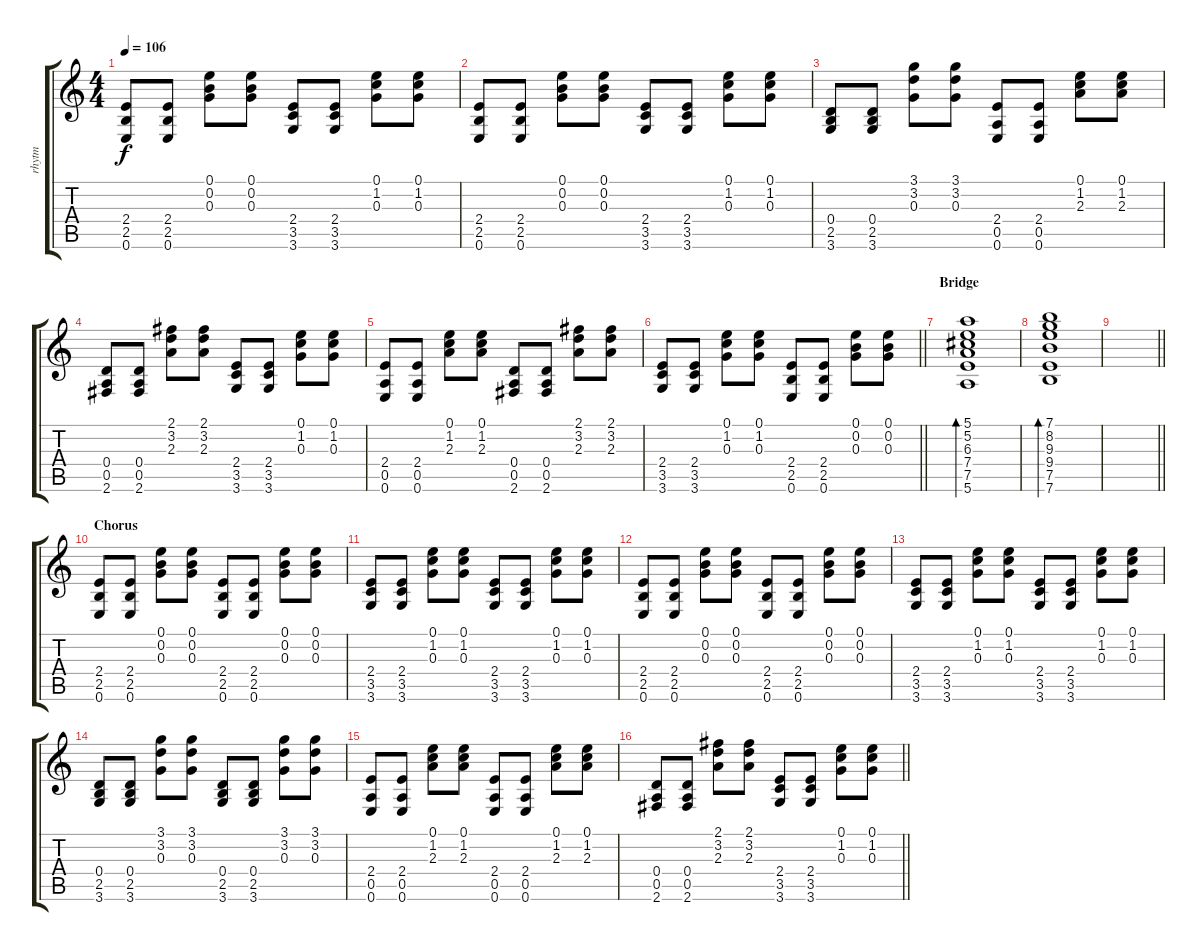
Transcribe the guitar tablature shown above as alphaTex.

\track ("rhytm" "rhytm") {instrument acousticguitarnylon}
\staff {score tabs}
\tuning (E4 B3 G3 D3 A2 E2) {hide}
\ts (4 4)
\tempo 106
\clef g2
\ks c
(2.4 2.5 0.6).8{dy f} (2.4 2.5 0.6).8 (0.1 0.2 0.3).8 (0.1 0.2 0.3).8 (2.4 3.5 3.6).8 (2.4 3.5 3.6).8 (0.1 1.2 0.3).8 (0.1 1.2 0.3).8 |
(2.4 2.5 0.6).8 (2.4 2.5 0.6).8 (0.1 0.2 0.3).8 (0.1 0.2 0.3).8 (2.4 3.5 3.6).8 (2.4 3.5 3.6).8 (0.1 1.2 0.3).8 (0.1 1.2 0.3).8 |
(0.4 2.5 3.6).8 (0.4 2.5 3.6).8 (3.1 3.2 0.3).8 (3.1 3.2 0.3).8 (2.4 0.5 0.6).8 (2.4 0.5 0.6).8 (0.1 1.2 2.3).8 (0.1 1.2 2.3).8 |
(0.4 0.5 2.6).8 (0.4 0.5 2.6).8 (2.1 3.2 2.3).8 (2.1 3.2 2.3).8 (2.4 3.5 3.6).8 (2.4 3.5 3.6).8 (0.1 1.2 0.3).8 (0.1 1.2 0.3).8 |
(2.4 0.5 0.6).8 (2.4 0.5 0.6).8 (0.1 1.2 2.3).8 (0.1 1.2 2.3).8 (0.4 0.5 2.6).8 (0.4 0.5 2.6).8 (2.1 3.2 2.3).8 (2.1 3.2 2.3).8 |
\barLineRight lightlight
(2.4 3.5 3.6).8 (2.4 3.5 3.6).8 (0.1 1.2 0.3).8 (0.1 1.2 0.3).8 (2.4 2.5 0.6).8 (2.4 2.5 0.6).8 (0.1 0.2 0.3).8 (0.1 0.2 0.3).8 |
\section ("" "Bridge")
(5.1 5.2 6.3 7.4 7.5 5.6).1{bd 480} |
(7.1 8.2 9.3 9.4 7.5 7.6).1{bd 480} |
\barLineRight lightlight
|
\section ("" "Chorus")
(2.4 2.5 0.6).8 (2.4 2.5 0.6).8 (0.1 0.2 0.3).8 (0.1 0.2 0.3).8 (2.4 2.5 0.6).8 (2.4 2.5 0.6).8 (0.1 0.2 0.3).8 (0.1 0.2 0.3).8 |
(2.4 3.5 3.6).8 (2.4 3.5 3.6).8 (0.1 1.2 0.3).8 (0.1 1.2 0.3).8 (2.4 3.5 3.6).8 (2.4 3.5 3.6).8 (0.1 1.2 0.3).8 (0.1 1.2 0.3).8 |
(2.4 2.5 0.6).8 (2.4 2.5 0.6).8 (0.1 0.2 0.3).8 (0.1 0.2 0.3).8 (2.4 2.5 0.6).8 (2.4 2.5 0.6).8 (0.1 0.2 0.3).8 (0.1 0.2 0.3).8 |
(2.4 3.5 3.6).8 (2.4 3.5 3.6).8 (0.1 1.2 0.3).8 (0.1 1.2 0.3).8 (2.4 3.5 3.6).8 (2.4 3.5 3.6).8 (0.1 1.2 0.3).8 (0.1 1.2 0.3).8 |
(0.4 2.5 3.6).8 (0.4 2.5 3.6).8 (3.1 3.2 0.3).8 (3.1 3.2 0.3).8 (0.4 2.5 3.6).8 (0.4 2.5 3.6).8 (3.1 3.2 0.3).8 (3.1 3.2 0.3).8 |
(2.4 0.5 0.6).8 (2.4 0.5 0.6).8 (0.1 1.2 2.3).8 (0.1 1.2 2.3).8 (2.4 0.5 0.6).8 (2.4 0.5 0.6).8 (0.1 1.2 2.3).8 (0.1 1.2 2.3).8 |
\barLineRight lightlight
(0.4 0.5 2.6).8 (0.4 0.5 2.6).8 (2.1 3.2 2.3).8 (2.1 3.2 2.3).8 (2.4 3.5 3.6).8 (2.4 3.5 3.6).8 (0.1 1.2 0.3).8 (0.1 1.2 0.3).8
